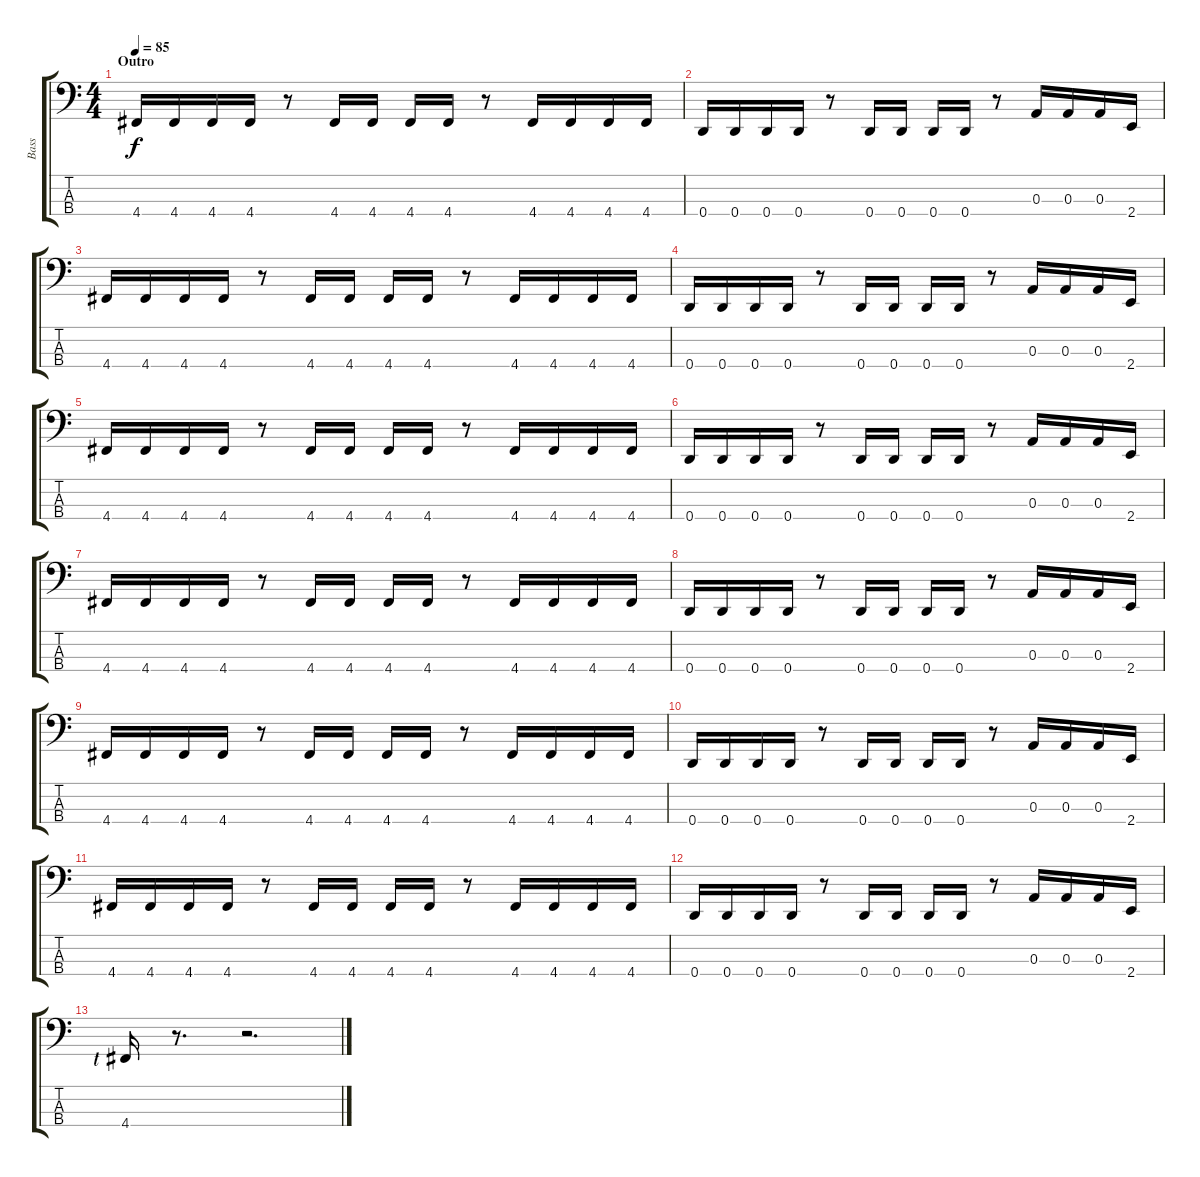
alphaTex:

\track ("Bass" "Bass") {instrument electricbassfinger}
\staff {score tabs}
\tuning (G2 D2 A1 D1) {hide}
\ts (4 4)
\section ("" "Outro")
\tempo 85
\clef f4
\ks c
4.4.16{dy f} 4.4.16 4.4.16 4.4.16 r.8 4.4.16 4.4.16 4.4.16 4.4.16 r.8 4.4.16 4.4.16 4.4.16 4.4.16 |
0.4.16 0.4.16 0.4.16 0.4.16 r.8 0.4.16 0.4.16 0.4.16 0.4.16 r.8 0.3.16 0.3.16 0.3.16 2.4.16 |
4.4.16 4.4.16 4.4.16 4.4.16 r.8 4.4.16 4.4.16 4.4.16 4.4.16 r.8 4.4.16 4.4.16 4.4.16 4.4.16 |
0.4.16 0.4.16 0.4.16 0.4.16 r.8 0.4.16 0.4.16 0.4.16 0.4.16 r.8 0.3.16 0.3.16 0.3.16 2.4.16 |
4.4.16 4.4.16 4.4.16 4.4.16 r.8 4.4.16 4.4.16 4.4.16 4.4.16 r.8 4.4.16 4.4.16 4.4.16 4.4.16 |
0.4.16 0.4.16 0.4.16 0.4.16 r.8 0.4.16 0.4.16 0.4.16 0.4.16 r.8 0.3.16 0.3.16 0.3.16 2.4.16 |
4.4.16 4.4.16 4.4.16 4.4.16 r.8 4.4.16 4.4.16 4.4.16 4.4.16 r.8 4.4.16 4.4.16 4.4.16 4.4.16 |
0.4.16 0.4.16 0.4.16 0.4.16 r.8 0.4.16 0.4.16 0.4.16 0.4.16 r.8 0.3.16 0.3.16 0.3.16 2.4.16 |
4.4.16 4.4.16 4.4.16 4.4.16 r.8 4.4.16 4.4.16 4.4.16 4.4.16 r.8 4.4.16 4.4.16 4.4.16 4.4.16 |
0.4.16 0.4.16 0.4.16 0.4.16 r.8 0.4.16 0.4.16 0.4.16 0.4.16 r.8 0.3.16 0.3.16 0.3.16 2.4.16 |
4.4.16 4.4.16 4.4.16 4.4.16 r.8 4.4.16 4.4.16 4.4.16 4.4.16 r.8 4.4.16 4.4.16 4.4.16 4.4.16 |
0.4.16 0.4.16 0.4.16 0.4.16 r.8 0.4.16 0.4.16 0.4.16 0.4.16 r.8 0.3.16 0.3.16 0.3.16 2.4.16 |
4.4{lf 1}.16 r.8{d} r.2{d}
